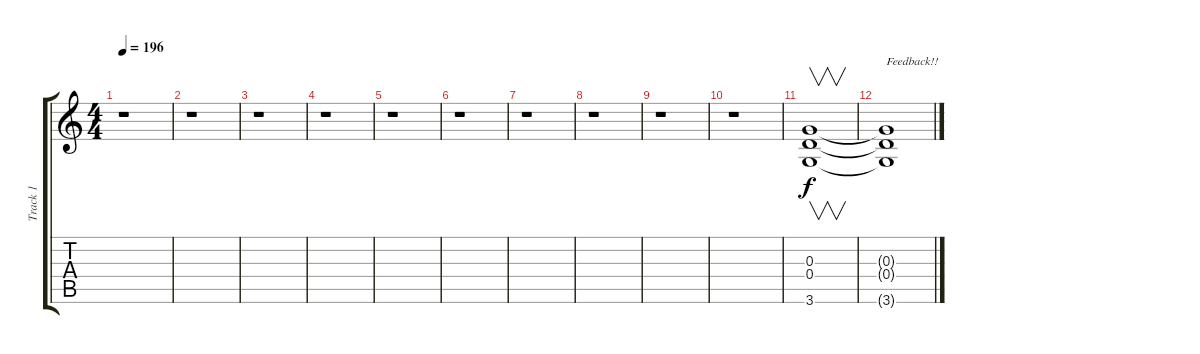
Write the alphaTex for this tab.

\track ("Track 1" "Track 1") {instrument electricguitarclean}
\staff {score tabs}
\tuning (E4 B3 G3 D3 A2 E2) {hide}
\ts (4 4)
\tempo 196
\clef g2
\ks c
r.1{dy f} |
r.1 |
r.1 |
r.1 |
r.1 |
r.1 |
r.1 |
r.1 |
r.1 |
r.1 |
(0.3 0.4 3.6).1{v} |
(0.3{t} 0.4{t} 3.6{t}).1{txt "Feedback!!"}
